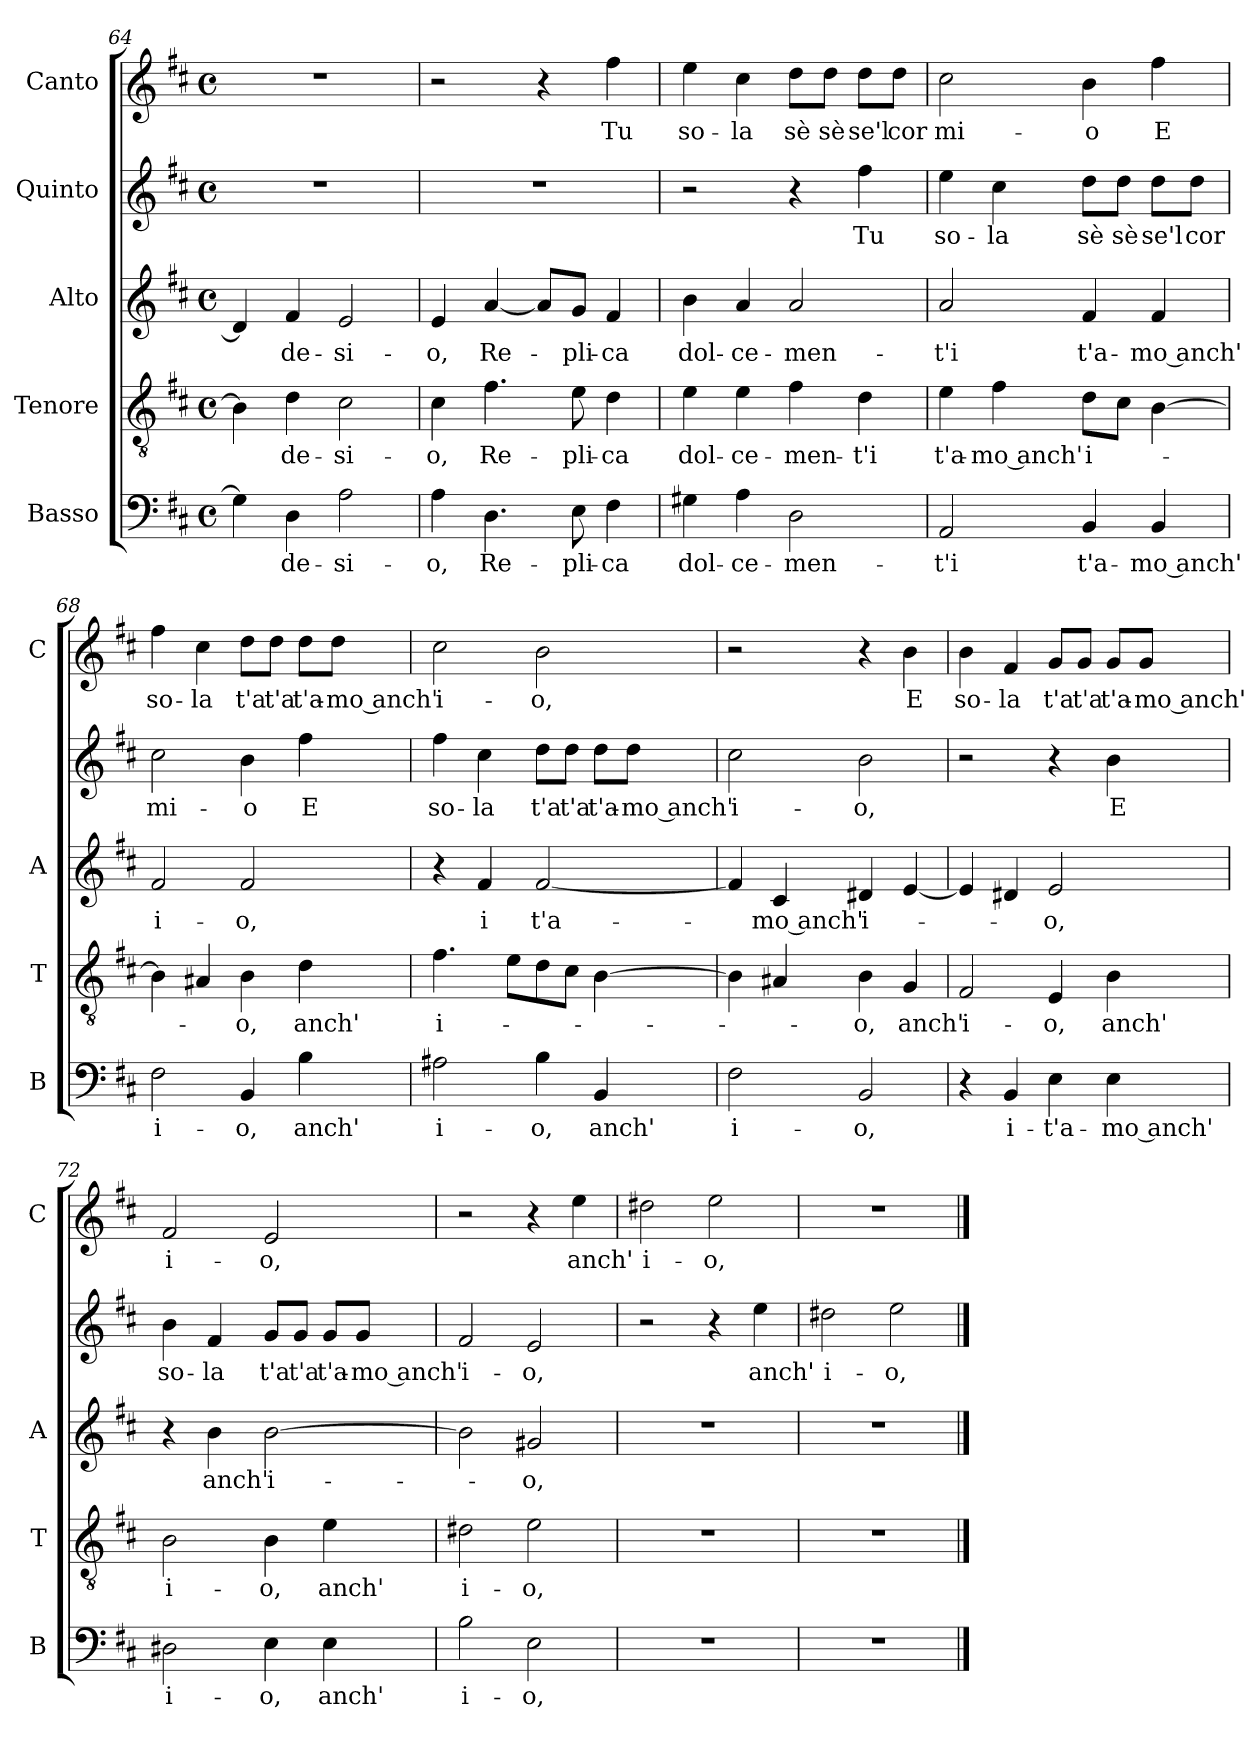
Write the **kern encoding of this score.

**kern	**text	**kern	**text	**kern	**text	**kern	**text	**kern	**text
*part5	*part5	*part4	*part4	*part3	*part3	*part2	*part2	*part1	*part1
*staff5	*staff5	*staff4	*staff4	*staff3	*staff3	*staff2	*staff2	*staff1	*staff1
*I"Basso	*	*I"Tenore	*	*I"Alto	*	*I"Quinto	*	*I"Canto	*
*I'B	*	*I'T	*	*I'A	*	*	*	*I'C	*
*clefF4	*	*clefGv2	*	*clefG2	*	*clefG2	*	*clefG2	*
*k[f#c#]	*	*k[f#c#]	*	*k[f#c#]	*	*k[f#c#]	*	*k[f#c#]	*
*D:	*	*D:	*	*D:	*	*D:	*	*D:	*
*M4/4	*	*M4/4	*	*M4/4	*	*M4/4	*	*M4/4	*
*met(c)	*	*met(c)	*	*met(c)	*	*met(c)	*	*met(c)	*
=64	=64	=64	=64	=64	=64	=64	=64	=64	=64
4G\]	.	4B\]	.	4d/]	.	1r	.	1r	.
!	!LO:LY:b	!	!LO:LY:b	!	!LO:LY:b	!	!	!	!
4D\	de-	4d\	de-	4f#/	de-	.	.	.	.
!	!LO:LY:b	!	!LO:LY:b	!	!LO:LY:b	!	!	!	!
2A\	-si-	2c#\	-si-	2e/	-si-	.	.	.	.
!!LO:LB:g=z
=65	=65	=65	=65	=65	=65	=65	=65	=65	=65
!	!LO:LY:b	!	!LO:LY:b	!	!LO:LY:b	!	!	!	!
4A\	-o,	4c#\	-o,	4e/	-o,	1r	.	2r	.
!	!LO:LY:b	!	!LO:LY:b	!	!LO:LY:b	!	!	!	!
4.D\	Re-	4.f#\	Re-	[4a/	Re-	.	.	.	.
.	.	.	.	8a/L]	.	.	.	4r	.
!	!LO:LY:b	!	!LO:LY:b	!	!LO:LY:b	!	!	!	!
8E\	-pli-	8e\	-pli-	8g/J	-pli-	.	.	.	.
!	!LO:LY:b	!	!LO:LY:b	!	!LO:LY:b	!	!	!	!LO:LY:b
4F#\	-ca	4d\	-ca	4f#/	-ca	.	.	4ff#\	Tu
=66	=66	=66	=66	=66	=66	=66	=66	=66	=66
!	!LO:LY:b	!	!LO:LY:b	!	!LO:LY:b	!	!	!	!LO:LY:b
4G#X\	dol-	4e\	dol-	4b\	dol-	2r	.	4ee\	so-
!	!LO:LY:b	!	!LO:LY:b	!	!LO:LY:b	!	!	!	!LO:LY:b
4A\	-ce-	4e\	-ce-	4a/	-ce-	.	.	4cc#\	-la
!	!LO:LY:b	!	!LO:LY:b	!	!LO:LY:b	!	!	!	!LO:LY:b
2D\	-men-	4f#\	-men-	2a/	-men-	4r	.	8dd\L	sè
!	!	!	!	!	!	!	!	!	!LO:LY:b
.	.	.	.	.	.	.	.	8dd\J	sè
!	!	!	!LO:LY:b	!	!	!	!LO:LY:b	!	!LO:LY:b
.	.	4d\	-t'i	.	.	4ff#\	Tu	8dd\L	se'l
!	!	!	!	!	!	!	!	!	!LO:LY:b
.	.	.	.	.	.	.	.	8dd\J	cor
=67	=67	=67	=67	=67	=67	=67	=67	=67	=67
!	!LO:LY:b	!	!LO:LY:b	!	!LO:LY:b	!	!LO:LY:b	!	!LO:LY:b
2AA/	-t'i	4e\	t'a-	2a/	-t'i	4ee\	so-	2cc#\	mi-
!	!	!	!LO:LY:b	!	!	!	!LO:LY:b	!	!
.	.	4f#\	-mo anch'	.	.	4cc#\	-la	.	.
!	!LO:LY:b	!	!LO:LY:b	!	!LO:LY:b	!	!LO:LY:b	!	!LO:LY:b
4BB/	t'a-	8d\L	i-	4f#/	t'a-	8dd\L	sè	4b\	-o
!	!	!	!	!	!	!	!LO:LY:b	!	!
.	.	8c#\J	.	.	.	8dd\J	sè	.	.
!	!LO:LY:b	!	!	!	!LO:LY:b	!	!LO:LY:b	!	!LO:LY:b
4BB/	-mo anch'	[4B\	.	4f#/	-mo anch'	8dd\L	se'l	4ff#\	E
!	!	!	!	!	!	!	!LO:LY:b	!	!
.	.	.	.	.	.	8dd\J	cor	.	.
=68	=68	=68	=68	=68	=68	=68	=68	=68	=68
!	!LO:LY:b	!	!	!	!LO:LY:b	!	!LO:LY:b	!	!LO:LY:b
2F#\	i-	4B\]	.	2f#/	i-	2cc#\	mi-	4ff#\	so-
!	!	!	!	!	!	!	!	!	!LO:LY:b
.	.	4A#X/	.	.	.	.	.	4cc#\	-la
!	!LO:LY:b	!	!LO:LY:b	!	!LO:LY:b	!	!LO:LY:b	!	!LO:LY:b
4BB/	-o,	4B\	-o,	2f#/	-o,	4b\	-o	8dd\L	t'a
!	!	!	!	!	!	!	!	!	!LO:LY:b
.	.	.	.	.	.	.	.	8dd\J	t'a
!	!LO:LY:b	!	!LO:LY:b	!	!	!	!LO:LY:b	!	!LO:LY:b
4B\	anch'	4d\	anch'	.	.	4ff#\	E	8dd\L	t'a-
!	!	!	!	!	!	!	!	!	!LO:LY:b
.	.	.	.	.	.	.	.	8dd\J	-mo anch'
=69	=69	=69	=69	=69	=69	=69	=69	=69	=69
!	!LO:LY:b	!	!LO:LY:b	!	!	!	!LO:LY:b	!	!LO:LY:b
2A#X\	i-	4.f#\	i-	4r	.	4ff#\	so-	2cc#\	i-
!	!	!	!	!	!LO:LY:b	!	!LO:LY:b	!	!
.	.	.	.	4f#/	i	4cc#\	-la	.	.
.	.	8e\L	.	.	.	.	.	.	.
!	!LO:LY:b	!	!	!	!LO:LY:b	!	!LO:LY:b	!	!LO:LY:b
4B\	-o,	8d\	.	[2f#/	t'a-	8dd\L	t'a	2b\	-o,
!	!	!	!	!	!	!	!LO:LY:b	!	!
.	.	8c#\J	.	.	.	8dd\J	t'a	.	.
!	!LO:LY:b	!	!	!	!	!	!LO:LY:b	!	!
4BB/	anch'	[4B\	.	.	.	8dd\L	t'a-	.	.
!	!	!	!	!	!	!	!LO:LY:b	!	!
.	.	.	.	.	.	8dd\J	-mo anch'	.	.
!!LO:LB:g=z
=70	=70	=70	=70	=70	=70	=70	=70	=70	=70
!	!LO:LY:b	!	!	!	!	!	!LO:LY:b	!	!
2F#\	i-	4B\]	.	4f#/]	.	2cc#\	i-	2r	.
!	!	!	!	!	!LO:LY:b	!	!	!	!
.	.	4A#X/	.	4c#/	-mo anch'	.	.	.	.
!	!LO:LY:b	!	!LO:LY:b	!	!LO:LY:b	!	!LO:LY:b	!	!
2BB/	-o,	4B\	-o,	4d#X/	i-	2b\	-o,	4r	.
!	!	!	!LO:LY:b	!	!	!	!	!	!LO:LY:b
.	.	4G/	anch'	[4e/	.	.	.	4b\	E
=71	=71	=71	=71	=71	=71	=71	=71	=71	=71
!	!	!	!LO:LY:b	!	!	!	!	!	!LO:LY:b
4r	.	2F#/	i-	4e/]	.	2r	.	4b\	so-
!	!LO:LY:b	!	!	!	!	!	!	!	!LO:LY:b
4BB/	i-	.	.	4d#X/	.	.	.	4f#/	-la
!	!LO:LY:b	!	!LO:LY:b	!	!LO:LY:b	!	!	!	!LO:LY:b
4E\	-t'a-	4E/	-o,	2e/	-o,	4r	.	8g/L	t'a
!	!	!	!	!	!	!	!	!	!LO:LY:b
.	.	.	.	.	.	.	.	8g/J	t'a
!	!LO:LY:b	!	!LO:LY:b	!	!	!	!LO:LY:b	!	!LO:LY:b
4E\	-mo anch'	4B\	anch'	.	.	4b\	E	8g/L	t'a-
!	!	!	!	!	!	!	!	!	!LO:LY:b
.	.	.	.	.	.	.	.	8g/J	-mo anch'
=72	=72	=72	=72	=72	=72	=72	=72	=72	=72
!	!LO:LY:b	!	!LO:LY:b	!	!	!	!LO:LY:b	!	!LO:LY:b
2D#X\	i-	2B\	i-	4r	.	4b\	so-	2f#/	i-
!	!	!	!	!	!LO:LY:b	!	!LO:LY:b	!	!
.	.	.	.	4b\	anch'	4f#/	-la	.	.
!	!LO:LY:b	!	!LO:LY:b	!	!LO:LY:b	!	!LO:LY:b	!	!LO:LY:b
4E\	-o,	4B\	-o,	[2b\	i-	8g/L	t'a	2e/	-o,
!	!	!	!	!	!	!	!LO:LY:b	!	!
.	.	.	.	.	.	8g/J	t'a	.	.
!	!LO:LY:b	!	!LO:LY:b	!	!	!	!LO:LY:b	!	!
4E\	anch'	4e\	anch'	.	.	8g/L	t'a-	.	.
!	!	!	!	!	!	!	!LO:LY:b	!	!
.	.	.	.	.	.	8g/J	-mo anch'	.	.
=73	=73	=73	=73	=73	=73	=73	=73	=73	=73
!	!LO:LY:b	!	!LO:LY:b	!	!	!	!LO:LY:b	!	!
2B\	i-	2d#X\	i-	2b\]	.	2f#/	i-	2r	.
!	!LO:LY:b	!	!LO:LY:b	!	!LO:LY:b	!	!LO:LY:b	!	!
2E\	-o,	2e\	-o,	2g#X/	-o,	2e/	-o,	4r	.
!	!	!	!	!	!	!	!	!	!LO:LY:b
.	.	.	.	.	.	.	.	4ee\	anch'
=74	=74	=74	=74	=74	=74	=74	=74	=74	=74
!	!	!	!	!	!	!	!	!	!LO:LY:b
1r	.	1r	.	1r	.	2r	.	2dd#X\	i-
!	!	!	!	!	!	!	!	!	!LO:LY:b
.	.	.	.	.	.	4r	.	2ee\	-o,
!	!	!	!	!	!	!	!LO:LY:b	!	!
.	.	.	.	.	.	4ee\	anch'	.	.
=75	=75	=75	=75	=75	=75	=75	=75	=75	=75
!	!	!	!	!	!	!	!LO:LY:b	!	!
1r	.	1r	.	1r	.	2dd#X\	-i-	1r	.
!	!	!	!	!	!	!	!LO:LY:b	!	!
.	.	.	.	.	.	2ee\	o,	.	.
==	==	==	==	==	==	==	==	==	==
*-	*-	*-	*-	*-	*-	*-	*-	*-	*-
